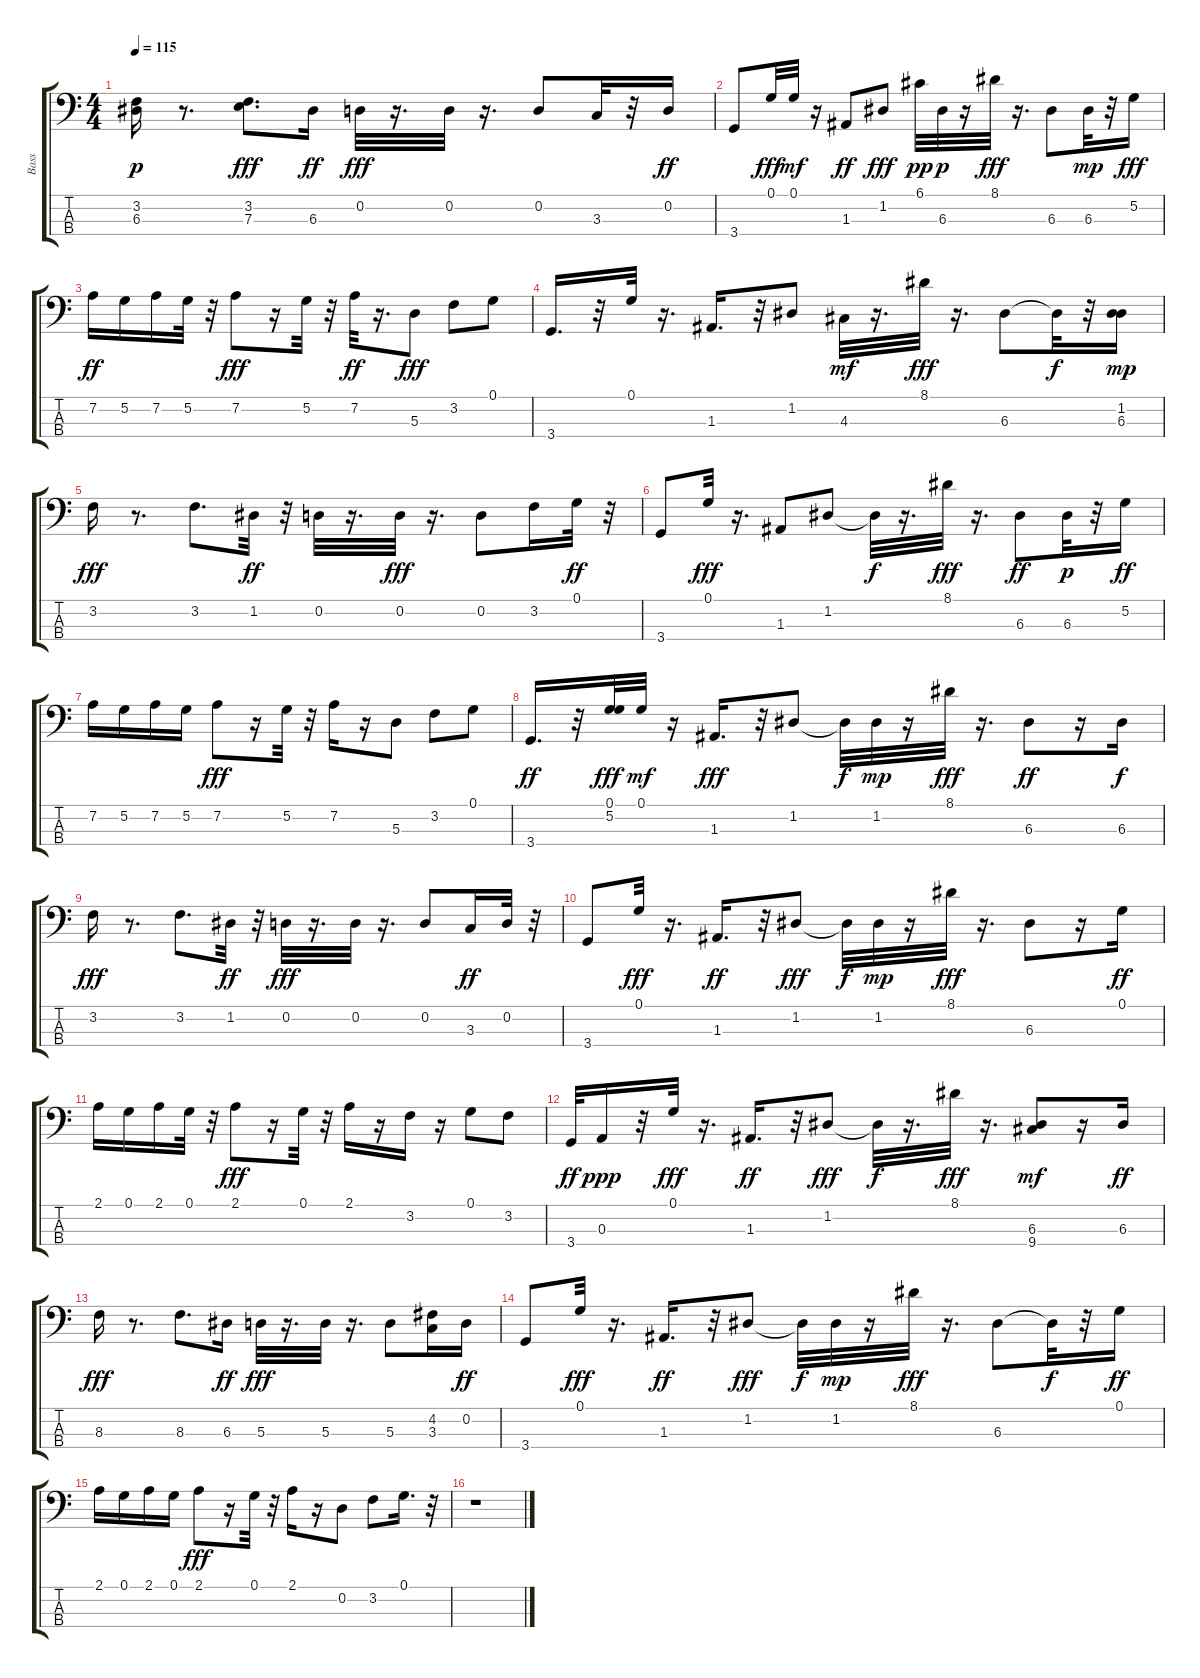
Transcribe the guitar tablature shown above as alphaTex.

\track ("Bass" "Bass") {instrument electricbasspick}
\staff {score tabs}
\tuning (G2 D2 A1 E1) {hide}
\ts (4 4)
\tempo 115
\clef f4
\ks c
(3.2 6.3).16{dy p} r.8{d} (3.2 7.3).8{d dy fff} 6.3.16{dy ff} 0.2.32{dy fff} r.16{d} 0.2.32 r.16{d} 0.2.8 3.3.32 r.32 0.2.16{dy ff} |
3.4.8 0.1.32{dy fff} 0.1.32{dy mf} r.16 1.3.8{dy ff} 1.2.8{dy fff} 6.1.32{dy pp} 6.3.32{dy p} r.16 8.1.32{dy fff} r.16{d} 6.3.8 6.3.32{dy mp} r.32 5.2.16{dy fff} |
7.2.16{dy ff} 5.2.16 7.2.16 5.2.32 r.32 7.2.8{dy fff} r.16 5.2.32 r.32 7.2.32{dy ff} r.16{d} 5.3.8{dy fff} 3.2.8 0.1.8 |
3.4.16{d} r.32 0.1.32 r.16{d} 1.3.16{d} r.32 1.2.8 4.3.32{dy mf} r.16{d} 8.1.32{dy fff} r.16{d} 6.3.8 6.3{t}.32{dy f} r.32 (1.2 6.3).16{dy mp} |
3.2.16{dy fff} r.8{d} 3.2.8{d} 1.2.32{dy ff} r.32 0.2.32 r.16{d} 0.2.32{dy fff} r.16{d} 0.2.8 3.2.16 0.1.32{dy ff} r.32 |
3.4.8 0.1.32{dy fff} r.16{d} 1.3.8 1.2.8 1.2{t}.32{dy f} r.16{d} 8.1.32{dy fff} r.16{d} 6.3.8{dy ff} 6.3.32{dy p} r.32 5.2.16{dy ff} |
7.2.16 5.2.16 7.2.16 5.2.16 7.2.8{dy fff} r.16 5.2.32 r.32 7.2.16 r.16 5.3.8 3.2.8 0.1.8 |
3.4.16{d dy ff} r.32 (0.1 5.2).32{dy fff} 0.1.32{dy mf} r.16 1.3.16{d dy fff} r.32 1.2.8 1.2{t}.32{dy f} 1.2.32{dy mp} r.16 8.1.32{dy fff} r.16{d} 6.3.8{dy ff} r.16 6.3.16{dy f} |
3.2.16{dy fff} r.8{d} 3.2.8{d} 1.2.32{dy ff} r.32 0.2.32{dy fff} r.16{d} 0.2.32 r.16{d} 0.2.8 3.3.16{dy ff} 0.2.32 r.32 |
3.4.8 0.1.32{dy fff} r.16{d} 1.3.16{d dy ff} r.32 1.2.8{dy fff} 1.2{t}.32{dy f} 1.2.32{dy mp} r.16 8.1.32{dy fff} r.16{d} 6.3.8 r.16 0.1.16{dy ff} |
2.1.16 0.1.16 2.1.16 0.1.32 r.32 2.1.8{dy fff} r.16 0.1.32 r.32 2.1.16 r.16 3.2.16 r.16 0.1.8 3.2.8 |
3.4.32{dy ff} 0.3.16{dy ppp} r.32 0.1.32{dy fff} r.16{d} 1.3.16{d dy ff} r.32 1.2.8{dy fff} 1.2{t}.32{dy f} r.16{d} 8.1.32{dy fff} r.16{d} (6.3 9.4).8{dy mf} r.16 6.3.16{dy ff} |
8.3.16{dy fff} r.8{d} 8.3.8{d} 6.3.16{dy ff} 5.3.32{dy fff} r.16{d} 5.3.32 r.16{d} 5.3.8 (4.2 3.3).16 0.2.16{dy ff} |
3.4.8 0.1.32{dy fff} r.16{d} 1.3.16{d dy ff} r.32 1.2.8{dy fff} 1.2{t}.32{dy f} 1.2.32{dy mp} r.16 8.1.32{dy fff} r.16{d} 6.3.8 6.3{t}.32{dy f} r.32 0.1.16{dy ff} |
2.1.16 0.1.16 2.1.16 0.1.16 2.1.8{dy fff} r.16 0.1.32 r.32 2.1.16 r.16 0.2.8 3.2.8 0.1.16{d} r.32 |
r.1
